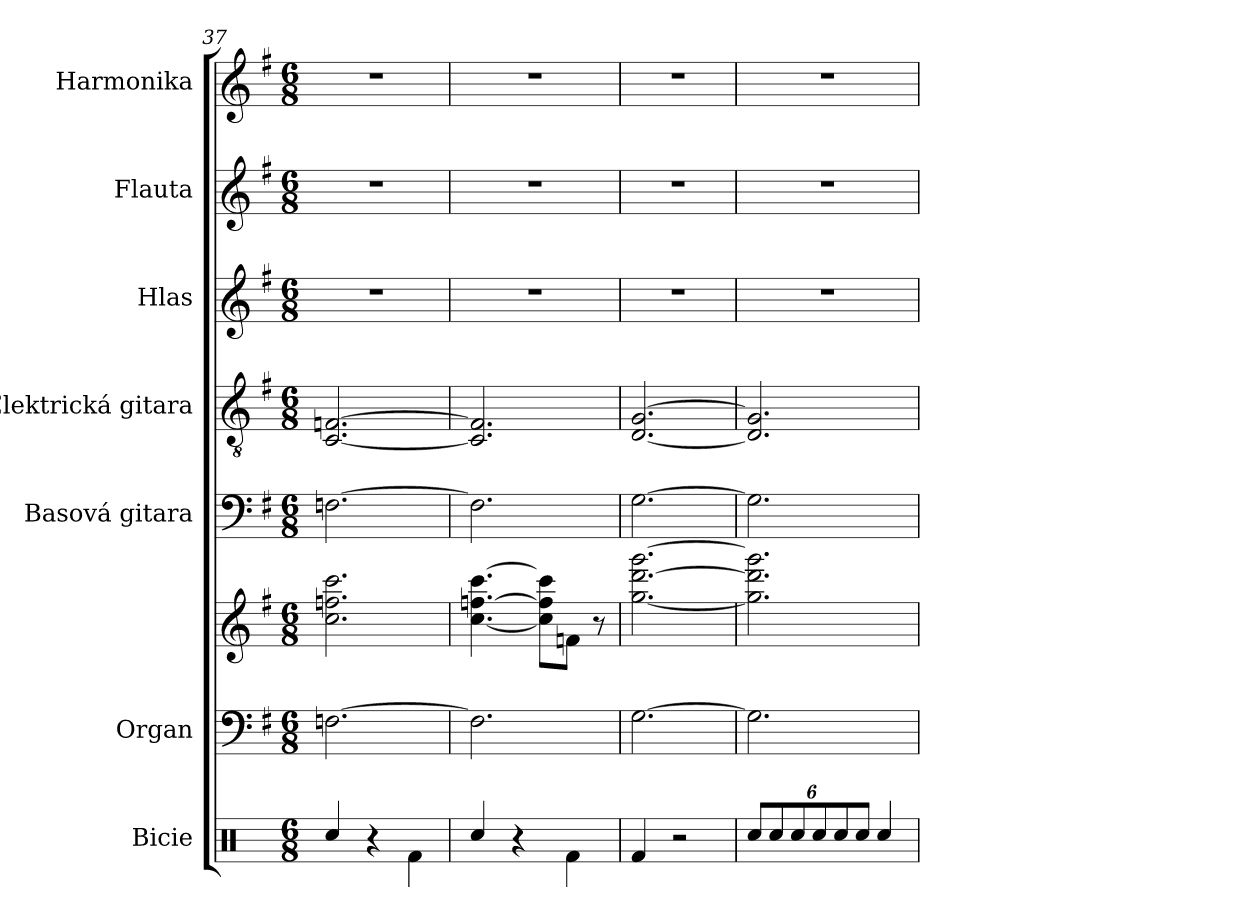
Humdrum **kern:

**kern	**kern	**kern	**kern	**kern	**kern	**kern	**kern
*part7	*part6	*part6	*part5	*part4	*part3	*part2	*part1
*staff8	*staff7	*staff6	*staff5	*staff4	*staff3	*staff2	*staff1
*I"Bicie	*I"Organ	*	*I"Basová gitara	*I"Elektrická gitara	*I"Hlas	*I"Flauta	*I"Harmonika
*	*I'Org.	*	*	*	*I'Hl.	*I'Fl.	*I'Harm.
*clefX	*clefF4	*clefG2	*clefF4	*clefGv2	*clefG2	*clefG2	*clefG2
*	*	*	*ITrd7c12	*	*	*	*
*k[]	*k[f#]	*k[f#]	*k[f#]	*k[f#]	*k[f#]	*k[f#]	*k[f#]
*M6/8	*M6/8	*M6/8	*M6/8	*M6/8	*M6/8	*M6/8	*M6/8
=37	=37	=37	=37	=37	=37	=37	=37
4Rcc/	[2.Fn\	2.cc\ 2.ffn\ 2.ccc\	[2.FFn\	[2.C/ [2.Fn/	2.r	2.r	2.r
4r	.	.	.	.	.	.	.
4Rf\	.	.	.	.	.	.	.
=38	=38	=38	=38	=38	=38	=38	=38
4Rcc/	2.F\]	[4.cc\ [4.ffn\ [4.ccc\	2.FF\]	2.C/] 2.F/]	2.r	2.r	2.r
4r	.	.	.	.	.	.	.
.	.	8cc\] 8ff\] 8ccc\]L	.	.	.	.	.
4Rf\	.	8fn\J	.	.	.	.	.
.	.	8r	.	.	.	.	.
=39	=39	=39	=39	=39	=39	=39	=39
4Rf/	[2.G\	[2.gg\ [2.ddd\ [2.ggg\	[2.GG\	[2.D/ [2.G/	2.r	2.r	2.r
2r	.	.	.	.	.	.	.
=40	=40	=40	=40	=40	=40	=40	=40
*Xbrackettup	*	*	*	*	*	*	*
12Rcc/L	2.G\]	2.gg\] 2.ddd\] 2.ggg\]	2.GG\]	2.D/] 2.G/]	2.r	2.r	2.r
12Rcc/	.	.	.	.	.	.	.
12Rcc/	.	.	.	.	.	.	.
12Rcc/	.	.	.	.	.	.	.
12Rcc/	.	.	.	.	.	.	.
12Rcc/J	.	.	.	.	.	.	.
4Rcc/	.	.	.	.	.	.	.
=	=	=	=	=	=	=	=
*-	*-	*-	*-	*-	*-	*-	*-
